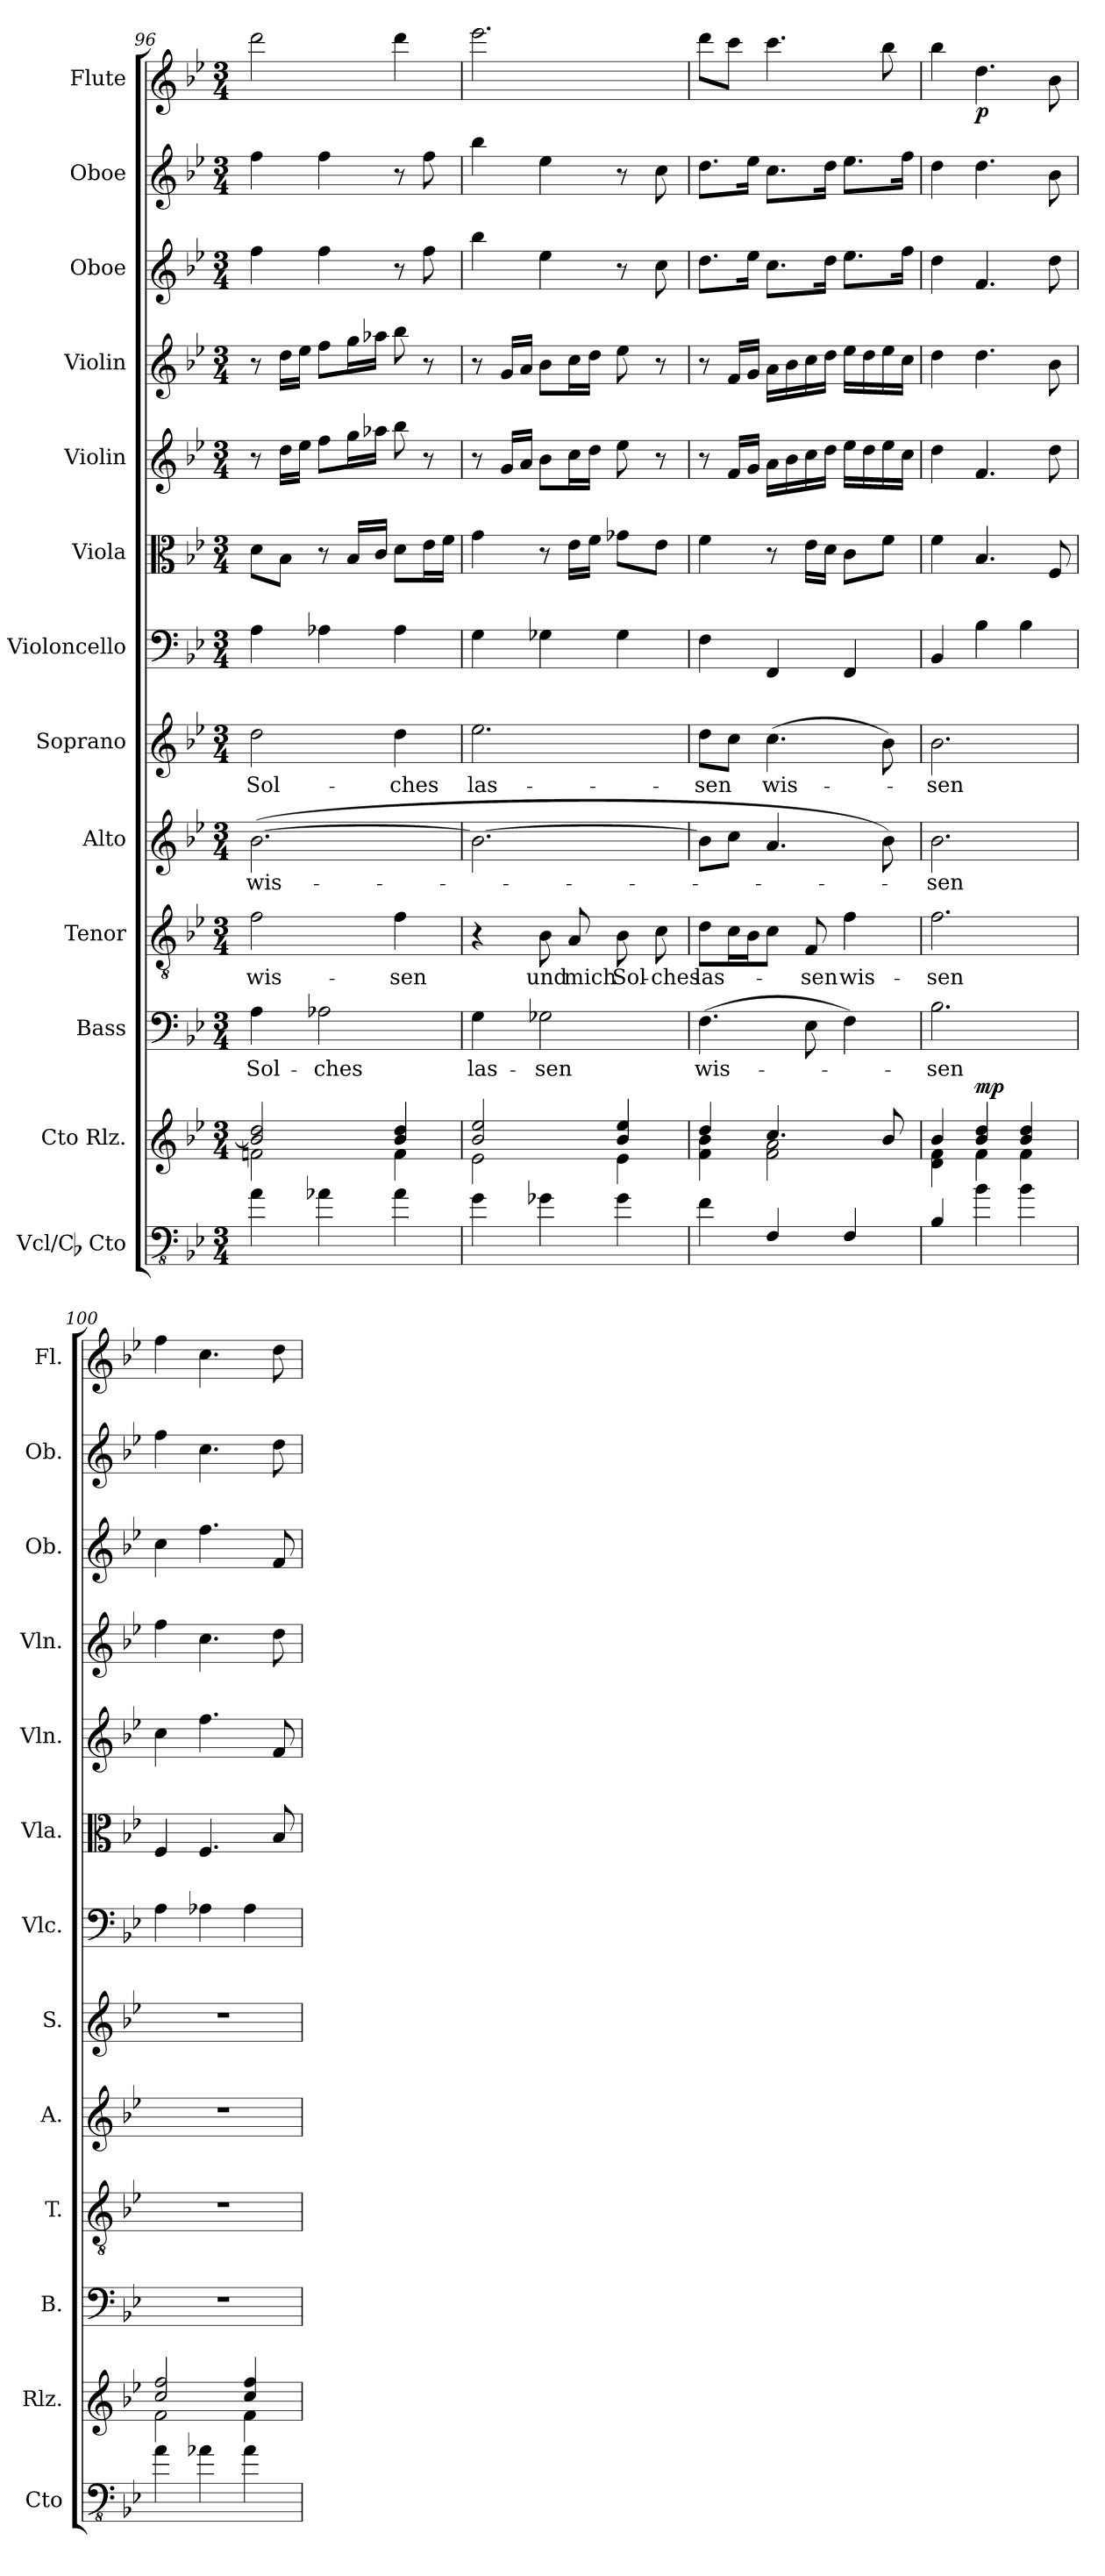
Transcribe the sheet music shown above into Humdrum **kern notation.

**kern	**kern	**dynam	**kern	**text	**kern	**text	**kern	**text	**kern	**text	**kern	**kern	**kern	**kern	**kern	**kern	**kern	**dynam
*part13	*part12	*part12	*part11	*part11	*part10	*part10	*part9	*part9	*part8	*part8	*part7	*part6	*part5	*part4	*part3	*part2	*part1	*part1
*staff13	*staff12	*staff12	*staff11	*staff11	*staff10	*staff10	*staff9	*staff9	*staff8	*staff8	*staff7	*staff6	*staff5	*staff4	*staff3	*staff2	*staff1	*staff1
*I"Vcl/Cb Cto	*I"Cto Rlz.	*	*I"Bass	*	*I"Tenor	*	*I"Alto	*	*I"Soprano	*	*I"Violoncello	*I"Viola	*I"Violin	*I"Violin	*I"Oboe	*I"Oboe	*I"Flute	*
*I'Cto	*I'Rlz.	*	*I'B.	*	*I'T.	*	*I'A.	*	*I'S.	*	*I'Vlc.	*I'Vla.	*I'Vln.	*I'Vln.	*I'Ob.	*I'Ob.	*I'Fl.	*
*clefFv4	*clefG2	*	*clefF4	*	*clefGv2	*	*clefG2	*	*clefG2	*	*clefF4	*clefC3	*clefG2	*clefG2	*clefG2	*clefG2	*clefG2	*
*ITrd7c12	*	*	*	*	*	*	*	*	*	*	*	*	*	*	*	*	*	*
*k[b-e-]	*k[b-e-]	*	*k[b-e-]	*	*k[b-e-]	*	*k[b-e-]	*	*k[b-e-]	*	*k[b-e-]	*k[b-e-]	*k[b-e-]	*k[b-e-]	*k[b-e-]	*k[b-e-]	*k[b-e-]	*
*M3/4	*M3/4	*	*M3/4	*	*M3/4	*	*M3/4	*	*M3/4	*	*M3/4	*M3/4	*M3/4	*M3/4	*M3/4	*M3/4	*M3/4	*
=96	=96	=96	=96	=96	=96	=96	=96	=96	=96	=96	=96	=96	=96	=96	=96	=96	=96	=96
*	*^	*	*	*	*	*	*	*	*	*	*	*	*	*	*	*	*	*
4AA\	2b-/] 2dd/	2fn\	.	4A\	Sol-	2f\	wis-	([2.b-\	wis-	2dd\	Sol-	4A\	8d\L	8r	8r	4ff\	4ff\	2ddd\	.
.	.	.	.	.	.	.	.	.	.	.	.	.	8B-\J	16dd\LL	16dd\LL	.	.	.	.
.	.	.	.	.	.	.	.	.	.	.	.	.	.	16ee-\JJ	16ee-\JJ	.	.	.	.
4AA-X\	.	.	.	2A-X\	-ches	.	.	.	.	.	.	4A-X\	8r	8ff\L	8ff\L	4ff\	4ff\	.	.
.	.	.	.	.	.	.	.	.	.	.	.	.	16B-/LL	16gg\L	16gg\L	.	.	.	.
.	.	.	.	.	.	.	.	.	.	.	.	.	16c/JJ	16aa-X\JJ	16aa-X\JJ	.	.	.	.
4AA-\	4b-/ 4dd/	4f\	.	.	.	4f\	-sen	.	.	4dd\	-ches	4A-\	8d\L	8bb-\	8bb-\	8r	8r	4ddd\	.
.	.	.	.	.	.	.	.	.	.	.	.	.	16e-\L	8r	8r	8ff\	8ff\	.	.
.	.	.	.	.	.	.	.	.	.	.	.	.	16f\JJ	.	.	.	.	.	.
=97	=97	=97	=97	=97	=97	=97	=97	=97	=97	=97	=97	=97	=97	=97	=97	=97	=97	=97	=97
4GG\	2b-/ 2ee-/	2e-\	.	4G\	las-	4r	.	2.b-\_	.	2.ee-\	las-	4G\	4g\	8r	8r	4bb-\	4bb-\	2.eee-\	.
.	.	.	.	.	.	.	.	.	.	.	.	.	.	16g/LL	16g/LL	.	.	.	.
.	.	.	.	.	.	.	.	.	.	.	.	.	.	16a/JJ	16a/JJ	.	.	.	.
4GG-X\	.	.	.	2G-X\	-sen	8B-\	und	.	.	.	.	4G-X\	8r	8b-\L	8b-\L	4ee-\	4ee-\	.	.
.	.	.	.	.	.	8A/	mich	.	.	.	.	.	16e-\LL	16cc\L	16cc\L	.	.	.	.
.	.	.	.	.	.	.	.	.	.	.	.	.	16f\JJ	16dd\JJ	16dd\JJ	.	.	.	.
4GG-\	4b-/ 4ee-/	4e-\	.	.	.	8B-\	Sol-	.	.	.	.	4G-\	8g-X\L	8ee-\	8ee-\	8r	8r	.	.
.	.	.	.	.	.	8c\	-ches	.	.	.	.	.	8e-\J	8r	8r	8cc\	8cc\	.	.
!!LO:PB:g=z
=98	=98	=98	=98	=98	=98	=98	=98	=98	=98	=98	=98	=98	=98	=98	=98	=98	=98	=98	=98
4FF\	4dd/	4f\ 4b-\	.	(4.F\	wis-	8d\L	las-	8b-\L]	.	8dd\L	-sen	4F\	4f\	8r	8r	8.dd\L	8.dd\L	8ddd\L	.
.	.	.	.	.	.	16c\L	.	8cc\J	.	8cc\J	.	.	.	16f/LL	16f/LL	.	.	8ccc\J	.
.	.	.	.	.	.	16B-\J	.	.	.	.	.	.	.	16g/JJ	16g/JJ	16ee-\Jk	16ee-\Jk	.	.
4FFF/	4.cc/	2f\ 2a\	.	.	.	8c\J	.	4.a/	.	(4.cc\	wis-	4FF/	8r	16a\LL	16a\LL	8.cc\L	8.cc\L	4.ccc\	.
.	.	.	.	.	.	.	.	.	.	.	.	.	.	16b-\	16b-\	.	.	.	.
.	.	.	.	8E-\	.	8F/	-sen	.	.	.	.	.	16e-\LL	16cc\	16cc\	.	.	.	.
.	.	.	.	.	.	.	.	.	.	.	.	.	16d\JJ	16dd\JJ	16dd\JJ	16dd\Jk	16dd\Jk	.	.
4FFF/	.	.	.	4F\)	.	4f\	wis-	.	.	.	.	4FF/	8c\L	16ee-\LL	16ee-\LL	8.ee-\L	8.ee-\L	.	.
.	.	.	.	.	.	.	.	.	.	.	.	.	.	16dd\	16dd\	.	.	.	.
.	8b-/	.	.	.	.	.	.	8b-\)	.	8b-\)	.	.	8f\J	16ee-\	16ee-\	.	.	8bb-\	.
.	.	.	.	.	.	.	.	.	.	.	.	.	.	16cc\JJ	16cc\JJ	16ff\Jk	16ff\Jk	.	.
=99	=99	=99	=99	=99	=99	=99	=99	=99	=99	=99	=99	=99	=99	=99	=99	=99	=99	=99	=99
4BBB-/	4b-/	4d\ 4f\	.	2.B-\	-sen	2.f\	-sen	2.b-\	-sen	2.b-\	-sen	4BB-/	4f\	4dd\	4dd\	4dd\	4dd\	4bb-\	.
!	!	!	!LO:DY:a	!	!	!	!	!	!	!	!	!	!	!	!	!	!	!	!LO:DY:b
4BB-\	4b-/ 4dd/	4f\	mp	.	.	.	.	.	.	.	.	4B-\	4.B-/	4.f/	4.dd\	4.f/	4.dd\	4.dd\	p
4BB-\	4b-/ 4dd/	4f\	.	.	.	.	.	.	.	.	.	4B-\	.	.	.	.	.	.	.
.	.	.	.	.	.	.	.	.	.	.	.	.	8F/	8dd\	8b-\	8dd\	8b-\	8b-\	.
=100	=100	=100	=100	=100	=100	=100	=100	=100	=100	=100	=100	=100	=100	=100	=100	=100	=100	=100	=100
4AA\	2cc/ 2ff/	2f\	.	2.r	.	2.r	.	2.r	.	2.r	.	4A\	4F/	4cc\	4ff\	4cc\	4ff\	4ff\	.
4AA-X\	.	.	.	.	.	.	.	.	.	.	.	4A-X\	4.F/	4.ff\	4.cc\	4.ff\	4.cc\	4.cc\	.
4AA-\	4cc/ 4ff/	4f\	.	.	.	.	.	.	.	.	.	4A-\	.	.	.	.	.	.	.
.	.	.	.	.	.	.	.	.	.	.	.	.	8B-/	8f/	8dd\	8f/	8dd\	8dd\	.
*	*v	*v	*	*	*	*	*	*	*	*	*	*	*	*	*	*	*	*	*
=	=	=	=	=	=	=	=	=	=	=	=	=	=	=	=	=	=	=
*-	*-	*-	*-	*-	*-	*-	*-	*-	*-	*-	*-	*-	*-	*-	*-	*-	*-	*-
